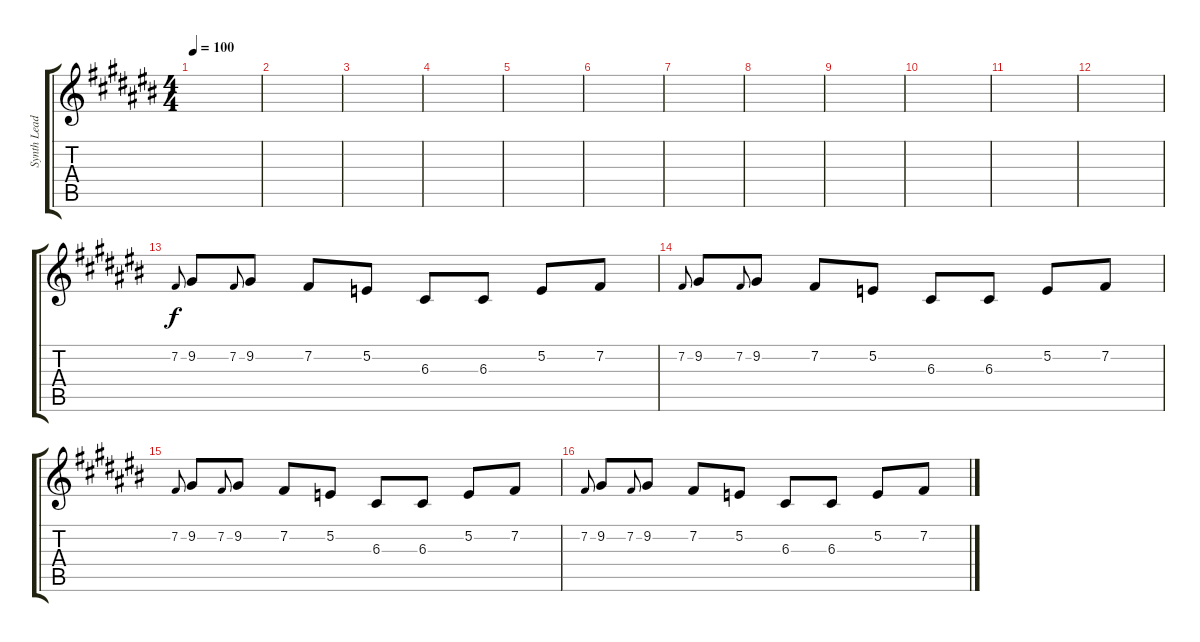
\track ("Synth Lead" "Synth Lead") {instrument lead2sawtooth}
\staff {score tabs}
\tuning (E4 B3 G3 D3 A2 E2) {hide}
\ts (4 4)
\tempo 100
\clef g2
\ks c#
|
|
|
|
|
|
|
|
|
|
|
|
7.2.8{gr onbeat} 9.2.8 7.2.8{gr onbeat} 9.2.8 7.2.8 5.2.8 6.3.8 6.3.8 5.2.8 7.2.8 |
7.2.8{gr onbeat} 9.2.8 7.2.8{gr onbeat} 9.2.8 7.2.8 5.2.8 6.3.8 6.3.8 5.2.8 7.2.8 |
7.2.8{gr onbeat} 9.2.8 7.2.8{gr onbeat} 9.2.8 7.2.8 5.2.8 6.3.8 6.3.8 5.2.8 7.2.8 |
7.2.8{gr onbeat} 9.2.8 7.2.8{gr onbeat} 9.2.8 7.2.8 5.2.8 6.3.8 6.3.8 5.2.8 7.2.8
